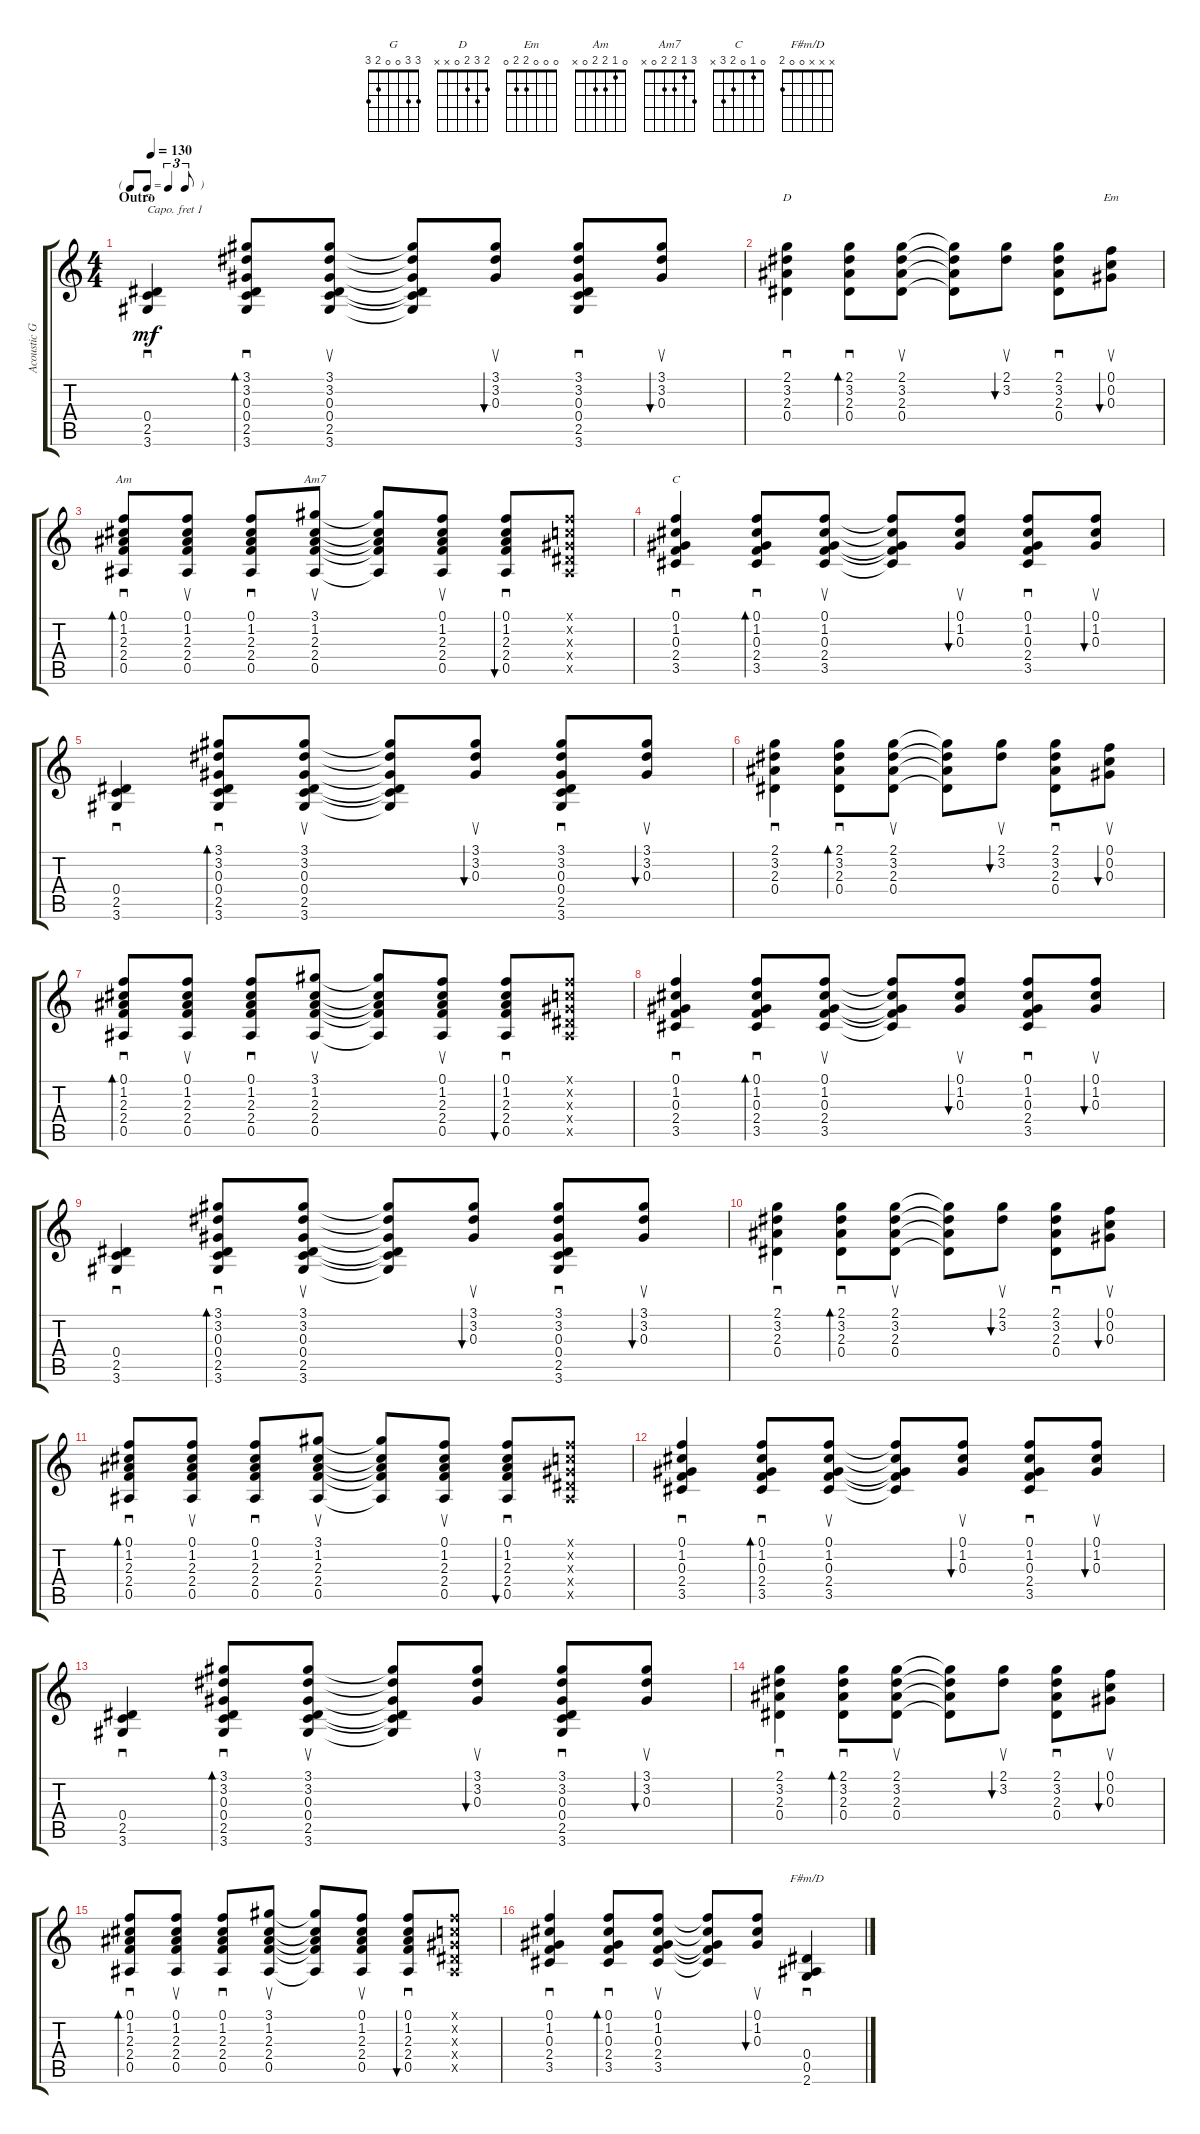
\track ("Acoustic Guitar" "Acoustic G") {instrument acousticguitarsteel}
\staff {score tabs}
\capo 1
\tuning (E4 B3 G3 D3 A2 E2) {hide}
\chord ("G" 3 3 0 0 2 3)
\chord ("D" 2 3 2 0 x x)
\chord ("Em" 0 0 0 2 2 0)
\chord ("Am" 0 1 2 2 0 x)
\chord ("Am7" 3 1 2 2 0 x)
\chord ("C" 0 1 0 2 3 x)
\chord ("F#m/D" x x x 0 0 2)
\ts (4 4)
\tf triplet8th
\section ("" "Outro")
\tempo 130
\clef g2
\ks c
(0.4 2.5 3.6).4{sd ch "G" dy mf} (3.1 3.2 0.3 0.4 2.5 3.6).8{sd bd 120} (3.1 3.2 0.3 0.4 2.5 3.6).8{su} (3.1{t} 3.2{t} 0.3{t} 0.4{t} 2.5{t} 3.6{t}).8 (3.1 3.2 0.3).8{su bu 60} (3.1 3.2 0.3 0.4 2.5 3.6).8{sd} (3.1 3.2 0.3).8{su bu 60} |
(2.1 3.2 2.3 0.4).4{sd ch "D"} (2.1 3.2 2.3 0.4).8{sd bd 120} (2.1 3.2 2.3 0.4).8{su} (2.1{t} 3.2{t} 2.3{t} 0.4{t}).8 (2.1 3.2).8{su bu 120} (2.1 3.2 2.3 0.4).8{sd} (0.1 0.2 0.3).8{su bu 120 ch "Em"} |
(0.1 1.2 2.3 2.4 0.5).8{sd bd 120 ch "Am"} (0.1 1.2 2.3 2.4 0.5).8{su} (0.1 1.2 2.3 2.4 0.5).8{sd} (3.1 1.2 2.3 2.4 0.5).8{su ch "Am7"} (3.1{t} 1.2{t} 2.3{t} 2.4{t} 0.5{t}).8 (0.1 1.2 2.3 2.4 0.5).8{su} (0.1 1.2 2.3 2.4 0.5).8{sd bu 120} (0.1{x} 0.2{x} 0.3{x} 0.4{x} 0.5{x}).8 |
(0.1 1.2 0.3 2.4 3.5).4{sd ch "C"} (0.1 1.2 0.3 2.4 3.5).8{sd bd 120} (0.1 1.2 0.3 2.4 3.5).8{su} (0.1{t} 1.2{t} 0.3{t} 2.4{t} 3.5{t}).8 (0.1 1.2 0.3).8{su bu 120} (0.1 1.2 0.3 2.4 3.5).8{sd} (0.1 1.2 0.3).8{su bu 120} |
(0.4 2.5 3.6).4{sd} (3.1 3.2 0.3 0.4 2.5 3.6).8{sd bd 120} (3.1 3.2 0.3 0.4 2.5 3.6).8{su} (3.1{t} 3.2{t} 0.3{t} 0.4{t} 2.5{t} 3.6{t}).8 (3.1 3.2 0.3).8{su bu 60} (3.1 3.2 0.3 0.4 2.5 3.6).8{sd} (3.1 3.2 0.3).8{su bu 60} |
(2.1 3.2 2.3 0.4).4{sd} (2.1 3.2 2.3 0.4).8{sd bd 120} (2.1 3.2 2.3 0.4).8{su} (2.1{t} 3.2{t} 2.3{t} 0.4{t}).8 (2.1 3.2).8{su bu 120} (2.1 3.2 2.3 0.4).8{sd} (0.1 0.2 0.3).8{su bu 120} |
(0.1 1.2 2.3 2.4 0.5).8{sd bd 120} (0.1 1.2 2.3 2.4 0.5).8{su} (0.1 1.2 2.3 2.4 0.5).8{sd} (3.1 1.2 2.3 2.4 0.5).8{su} (3.1{t} 1.2{t} 2.3{t} 2.4{t} 0.5{t}).8 (0.1 1.2 2.3 2.4 0.5).8{su} (0.1 1.2 2.3 2.4 0.5).8{sd bu 120} (0.1{x} 0.2{x} 0.3{x} 0.4{x} 0.5{x}).8 |
(0.1 1.2 0.3 2.4 3.5).4{sd} (0.1 1.2 0.3 2.4 3.5).8{sd bd 120} (0.1 1.2 0.3 2.4 3.5).8{su} (0.1{t} 1.2{t} 0.3{t} 2.4{t} 3.5{t}).8 (0.1 1.2 0.3).8{su bu 120} (0.1 1.2 0.3 2.4 3.5).8{sd} (0.1 1.2 0.3).8{su bu 120} |
(0.4 2.5 3.6).4{sd} (3.1 3.2 0.3 0.4 2.5 3.6).8{sd bd 120} (3.1 3.2 0.3 0.4 2.5 3.6).8{su} (3.1{t} 3.2{t} 0.3{t} 0.4{t} 2.5{t} 3.6{t}).8 (3.1 3.2 0.3).8{su bu 60} (3.1 3.2 0.3 0.4 2.5 3.6).8{sd} (3.1 3.2 0.3).8{su bu 60} |
(2.1 3.2 2.3 0.4).4{sd} (2.1 3.2 2.3 0.4).8{sd bd 120} (2.1 3.2 2.3 0.4).8{su} (2.1{t} 3.2{t} 2.3{t} 0.4{t}).8 (2.1 3.2).8{su bu 120} (2.1 3.2 2.3 0.4).8{sd} (0.1 0.2 0.3).8{su bu 120} |
(0.1 1.2 2.3 2.4 0.5).8{sd bd 120} (0.1 1.2 2.3 2.4 0.5).8{su} (0.1 1.2 2.3 2.4 0.5).8{sd} (3.1 1.2 2.3 2.4 0.5).8{su} (3.1{t} 1.2{t} 2.3{t} 2.4{t} 0.5{t}).8 (0.1 1.2 2.3 2.4 0.5).8{su} (0.1 1.2 2.3 2.4 0.5).8{sd bu 120} (0.1{x} 0.2{x} 0.3{x} 0.4{x} 0.5{x}).8 |
(0.1 1.2 0.3 2.4 3.5).4{sd} (0.1 1.2 0.3 2.4 3.5).8{sd bd 120} (0.1 1.2 0.3 2.4 3.5).8{su} (0.1{t} 1.2{t} 0.3{t} 2.4{t} 3.5{t}).8 (0.1 1.2 0.3).8{su bu 120} (0.1 1.2 0.3 2.4 3.5).8{sd} (0.1 1.2 0.3).8{su bu 120} |
(0.4 2.5 3.6).4{sd} (3.1 3.2 0.3 0.4 2.5 3.6).8{sd bd 120} (3.1 3.2 0.3 0.4 2.5 3.6).8{su} (3.1{t} 3.2{t} 0.3{t} 0.4{t} 2.5{t} 3.6{t}).8 (3.1 3.2 0.3).8{su bu 60} (3.1 3.2 0.3 0.4 2.5 3.6).8{sd} (3.1 3.2 0.3).8{su bu 60} |
(2.1 3.2 2.3 0.4).4{sd} (2.1 3.2 2.3 0.4).8{sd bd 120} (2.1 3.2 2.3 0.4).8{su} (2.1{t} 3.2{t} 2.3{t} 0.4{t}).8 (2.1 3.2).8{su bu 120} (2.1 3.2 2.3 0.4).8{sd} (0.1 0.2 0.3).8{su bu 120} |
(0.1 1.2 2.3 2.4 0.5).8{sd bd 120} (0.1 1.2 2.3 2.4 0.5).8{su} (0.1 1.2 2.3 2.4 0.5).8{sd} (3.1 1.2 2.3 2.4 0.5).8{su} (3.1{t} 1.2{t} 2.3{t} 2.4{t} 0.5{t}).8 (0.1 1.2 2.3 2.4 0.5).8{su} (0.1 1.2 2.3 2.4 0.5).8{sd bu 120} (0.1{x} 0.2{x} 0.3{x} 0.4{x} 0.5{x}).8 |
(0.1 1.2 0.3 2.4 3.5).4{sd} (0.1 1.2 0.3 2.4 3.5).8{sd bd 120} (0.1 1.2 0.3 2.4 3.5).8{su} (0.1{t} 1.2{t} 0.3{t} 2.4{t} 3.5{t}).8 (0.1 1.2 0.3).8{su bu 120} (0.4 0.5 2.6).4{sd ch "F#m/D"}
